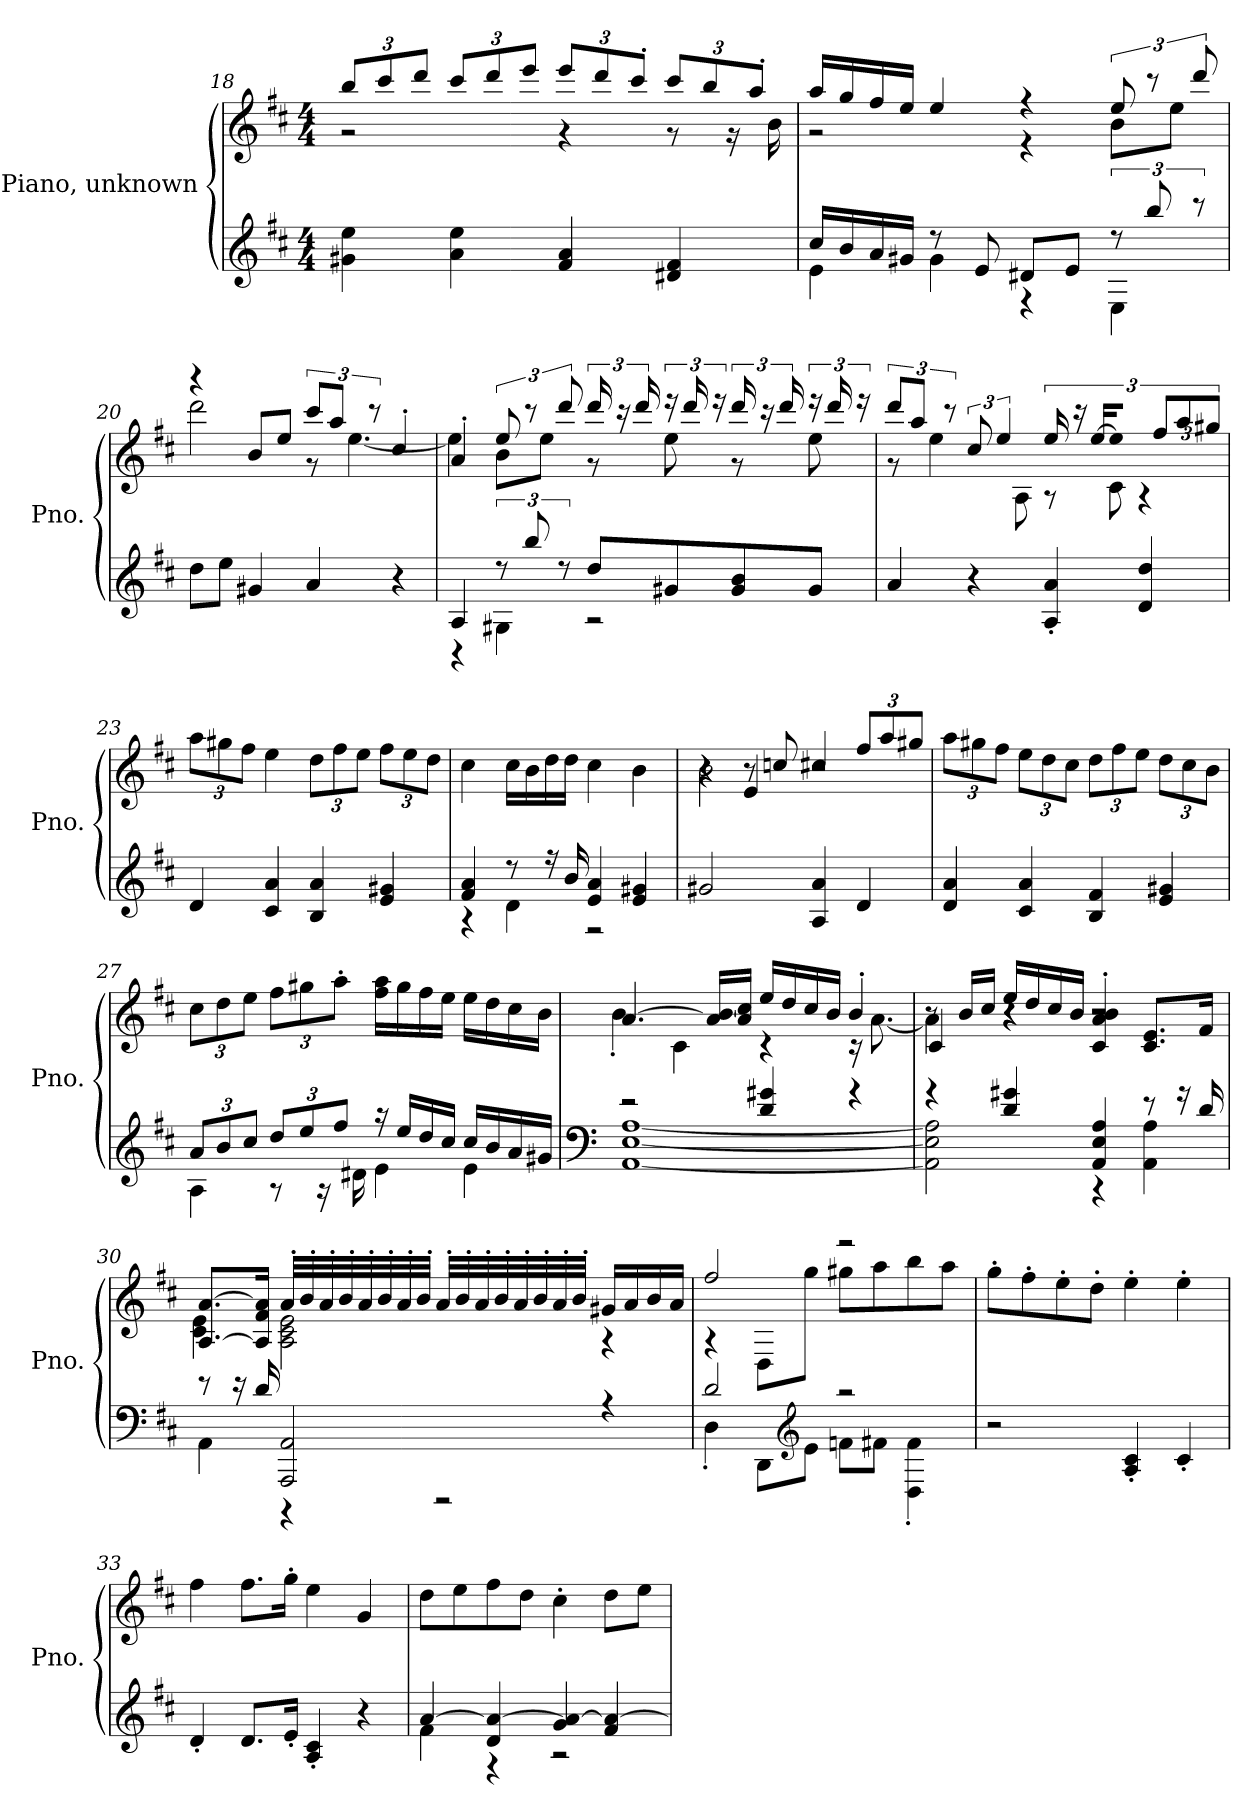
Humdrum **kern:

**kern	**kern
*part1	*part1
*staff2	*staff1
*I"Piano, unknown	*
*I'Pno.	*
!!LO:LB:g=z
*clefG2	*clefG2
*k[f#c#]	*k[f#c#]
*M4/4	*M4/4
*	*Xbrackettup
=18	=18
*	*^
4g#X\ 4ee\	12bb/L	2r
.	12ccc#/	.
.	12ddd/J	.
4a\ 4ee\	12ccc#/L	.
.	12ddd/	.
.	12eee/J	.
4f#/ 4a/	12eee/L	4r
.	12ddd/	.
.	12ccc#'/J	.
4d#X/ 4f#/	12ccc#/L	8r
.	12bb/	.
.	.	16r
.	12aa'/J	.
.	.	16b\
=19	=19	=19
*^	*	*
16cc#/LL	4e\	16aa/LL	2r
16b/	.	16gg/	.
16a/	.	16ff#/	.
16g#X/JJ	.	16ee/JJ	.
8r	4g#\	4ee/	.
8e/	.	.	.
8d#X/L	4r	4r	4r
8e/J	.	.	.
*	*	*brackettup	*
12r	4E\	12ee/	8b\L
12bb/	.	12r	.
.	.	.	8ee\J
12r	.	12ddd/	.
*v	*v	*	*
!!LO:PB:g=z	!!
=20	=20	=20
8dd\L	4r	2ddd\
8ee\J	.	.
4g#X/	8b/L	.
.	8ee/J	.
4a/	12ccc#/L	8r
.	12aa/J	.
.	.	[4.ee\
.	12r	.
4r	4cc#'/	.
=21	=21	=21
*^	*	*
4A/	4r	4a'/	4ee\]
12r	4G#X\	12ee/	8b\L
12bb/	.	12r	.
.	.	.	8ee\J
12r	.	12ddd/	.
8dd/L	2r	24ddd/	8r
.	.	24r	.
.	.	24ddd/	.
8g#X/	.	24r	8ee\
.	.	24ddd/	.
.	.	24r	.
8g#/ 8b/	.	24ddd/	8r
.	.	24r	.
.	.	24ddd/	.
8g#/J	.	24r	8ee\
.	.	24ddd/	.
.	.	24r	.
*v	*v	*	*
!!LO:LB:g=z	!!
=22	=22	=22
4a/	12ddd/L	8r
.	12aa/J	.
.	.	4ee\
.	12r	.
4r	12cc#/	.
.	6ee/	.
.	.	8A\
4A/' 4a/'	24ee/	8r
.	24r	.
.	[24ee/KL	.
.	8ee/J]	8c#\
*	*Xbrackettup	*
4d/ 4dd/	12ff#/L	4r
.	12aa/	.
.	12gg#X/J	.
*	*v	*v
=23	=23
4d/	12aa\L
.	12gg#X\
.	12ff#\J
4c#/ 4a/	4ee\
4B/ 4a/	12dd\L
.	12ff#\
.	12ee\J
4e/ 4g#X/	12ff#\L
.	12ee\
.	12dd\J
=24	=24
*^	*
4f#/ 4a/	4r	4cc#\
8r	4d\	16cc#\LL
.	.	16b\
16r	.	16dd\
16b/	.	16dd\JJ
4e/ 4a/	2r	4cc#\
4e/ 4g#X/	.	4b\
*v	*v	*
!!LO:LB:g=z
=25	=25
*	*^
*	*	*^
2g#X/	4r	2b\	4r
.	8r	.	4e/
.	8ccn/	.	.
4A/ 4a/	4cc#X/	2r	2r
4d/	12ff#/L	.	.
.	12aa/	.	.
.	12gg#X/J	.	.
*	*v	*v	*v
=26	=26
4d/ 4a/	12aa\L
.	12gg#X\
.	12ff#\J
4c#/ 4a/	12ee\L
.	12dd\
.	12cc#\J
4B/ 4f#/	12dd\L
.	12ff#\
.	12ee\J
4e/ 4g#X/	12dd\L
.	12cc#\
.	12b\J
=27	=27
*Xbrackettup	*
*^	*
12a/L	4A\	12cc#\L
12b/	.	12dd\
12cc#/J	.	12ee\J
12dd/L	8r	12ff#\L
12ee/	.	12gg#X\
.	16r	.
12ff#/J	.	12aa'\J
.	16d#X\	.
16r	4e\	16ff#\ 16aa\LL
16ee/LL	.	16gg#\
16dd/	.	16ff#\
16cc#/JJ	.	16ee\JJ
16cc#/LL	4e\	16ee\LL
16b/	.	16dd\
16a/	.	16cc#\
16g#X/JJ	.	16b\JJ
!!LO:LB:g=z
=28	=28	=28
*clefF4	*	*
*	*	*^
2r	[1AA [1E [1A	[4.a/	4b'\
.	.	.	4c#\
.	.	16a/_ 16b/LL	.
.	.	16a/] 16cc#/JJ	.
4d/ 4g#X/	.	16ee/LL	4r
.	.	16dd/	.
.	.	16cc#/	.
.	.	16b/JJ	.
4r	.	4b'/	16r
.	.	.	[8.a\
=29	=29	=29	=29
*	*	*	*^
4r	2AA\] 2E\] 2A\]	8r	4a\]	4c#/
.	.	16b/LL	.	.
.	.	16cc#/JJ	.	.
4d/ 4g#X/	.	16ee/LL	4r	4r
.	.	16dd/	.	.
.	.	16cc#/	.	.
.	.	16b/JJ	.	.
4AA/ 4E/ 4A/	4r	4c#/' 4a/' 4b/'	2r	2r
8r	4AA\ 4A\	8.c#/ 8.e/L	.	.
16r	.	.	.	.
16d/	.	16f#/Jk	.	.
*	*	*	*v	*v
!!LO:LB:g=z
=30	=30	=30	=30
8r	4AA\	[8.A/ [8.a/L	4c#\ 4e\
16r	.	.	.
16d/	.	16A/] 16f#/ 16a/]Jk	.
2AAA/ 2AA/	4r	32a'/LLL	2A\ 2c#\ 2e\
.	.	32b'/	.
.	.	32a'/	.
.	.	32b'/	.
.	.	32a'/	.
.	.	32b'/	.
.	.	32a'/	.
.	.	32b'/JJJ	.
.	2r	32a'/LLL	.
.	.	32b'/	.
.	.	32a'/	.
.	.	32b'/	.
.	.	32a'/	.
.	.	32b'/	.
.	.	32a'/	.
.	.	32b'/JJJ	.
4r	.	16g#X/LL	4r
.	.	16a/	.
.	.	16b/	.
.	.	16a/JJ	.
=31	=31	=31	=31
2d/	4D'\	2ff#/	4r
.	8DD\L	.	8D\L
*clefG2	*	*	*
.	8e\J	.	8gg\J
2r	8fn\L	2r	8gg#X\L
.	8f#X\J	.	8aa\
.	4D\' 4f#\'	.	8bb\
.	.	.	8aa\J
*v	*v	*	*
*	*v	*v
=32	=32
2r	8gg'\L
.	8ff#'\
.	8ee'\
.	8dd'\J
4A/' 4c#/'	4ee'\
4c#'/	4ee'\
!!LO:LB:g=z
=33	=33
4d'/	4ff#\
8.d/L	8.ff#\L
16e'/Jk	16gg'\Jk
4A/' 4c#/'	4ee\
4r	4g/
=34	=34
*^	*
[4a/	4f#\	8dd\L
.	.	8ee\
4d/ 4a/_	4r	8ff#\
.	.	8dd\J
4g/ 4a/_	2r	4cc#'\
4f#/ 4a/_	.	8dd\L
.	.	8ee\J
*v	*v	*
=	=
*-	*-
